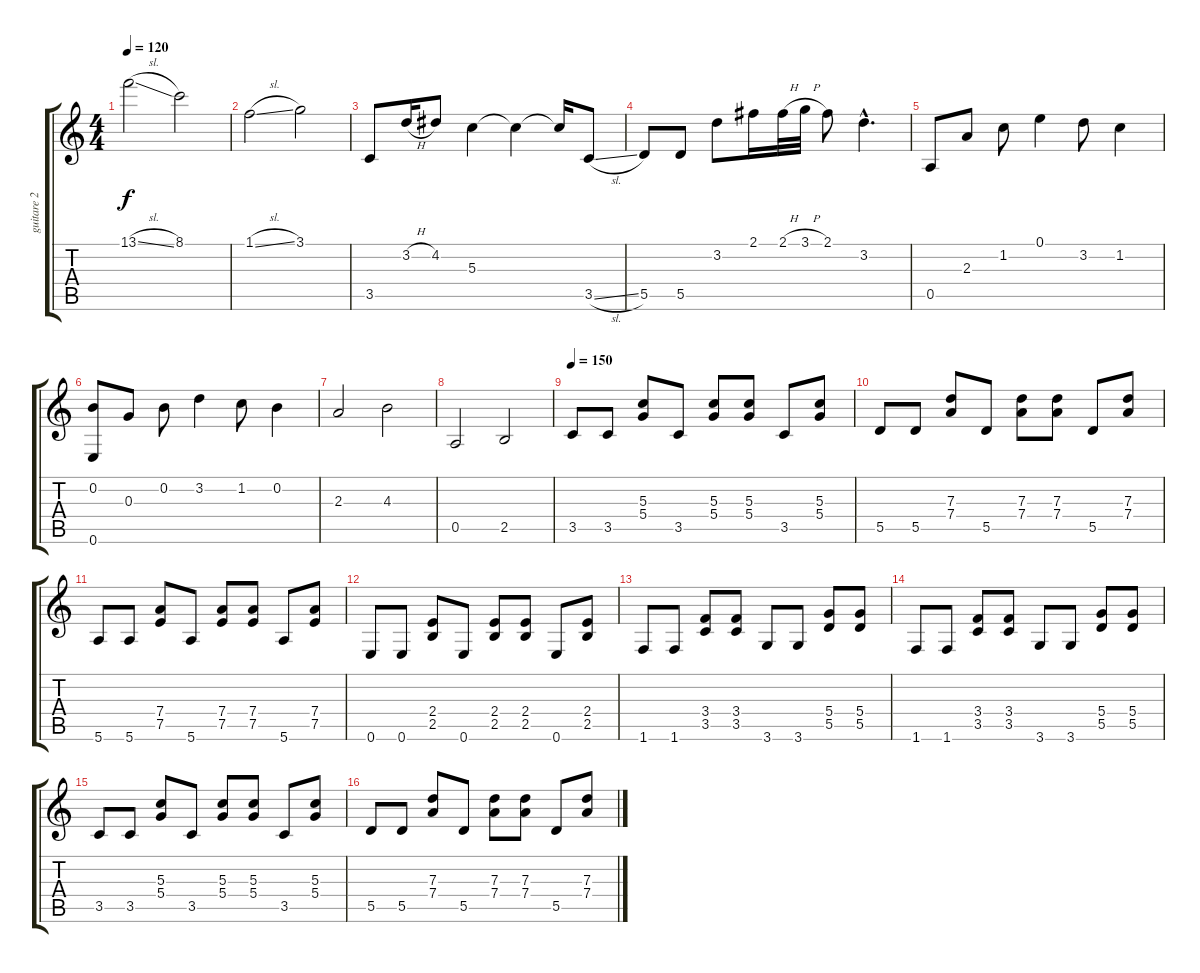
\track ("guitare 2" "guitare 2") {instrument acousticguitarnylon}
\staff {score tabs}
\tuning (E4 B3 G3 D3 A2 E2) {hide}
\ts (4 4)
\tempo 120
\clef g2
\ks c
13.1{sl}.2{dy f} 8.1.2 |
1.1{sl}.2 3.1.2 |
3.5.8 3.2{h}.16 4.2.8 5.3.4 5.3{t}.4 5.3{t}.16 3.5{sl}.8 |
5.5.8 5.5.8 3.2.8 2.1.16 2.1{h}.32 3.1{h}.32 2.1.8 3.2{hac}.4{d} |
0.5.8 2.3.8 1.2.8 0.1.4 3.2.8 1.2.4 |
(0.2 0.6).8 0.3.8 0.2.8 3.2.4 1.2.8 0.2.4 |
2.3.2 4.3.2 |
0.5.2 2.5.2 |
\tempo 150
3.5.8{instrument overdrivenguitar} 3.5.8 (5.3 5.4).8 3.5.8 (5.3 5.4).8 (5.3 5.4).8 3.5.8 (5.3 5.4).8 |
5.5.8 5.5.8 (7.3 7.4).8 5.5.8 (7.3 7.4).8 (7.3 7.4).8 5.5.8 (7.3 7.4).8 |
5.6.8 5.6.8 (7.4 7.5).8 5.6.8 (7.4 7.5).8 (7.4 7.5).8 5.6.8 (7.4 7.5).8 |
0.6.8 0.6.8 (2.4 2.5).8 0.6.8 (2.4 2.5).8 (2.4 2.5).8 0.6.8 (2.4 2.5).8 |
1.6.8 1.6.8 (3.4 3.5).8 (3.4 3.5).8 3.6.8 3.6.8 (5.4 5.5).8 (5.4 5.5).8 |
1.6.8 1.6.8 (3.4 3.5).8 (3.4 3.5).8 3.6.8 3.6.8 (5.4 5.5).8 (5.4 5.5).8 |
3.5.8 3.5.8 (5.3 5.4).8 3.5.8 (5.3 5.4).8 (5.3 5.4).8 3.5.8 (5.3 5.4).8 |
5.5.8 5.5.8 (7.3 7.4).8 5.5.8 (7.3 7.4).8 (7.3 7.4).8 5.5.8 (7.3 7.4).8
